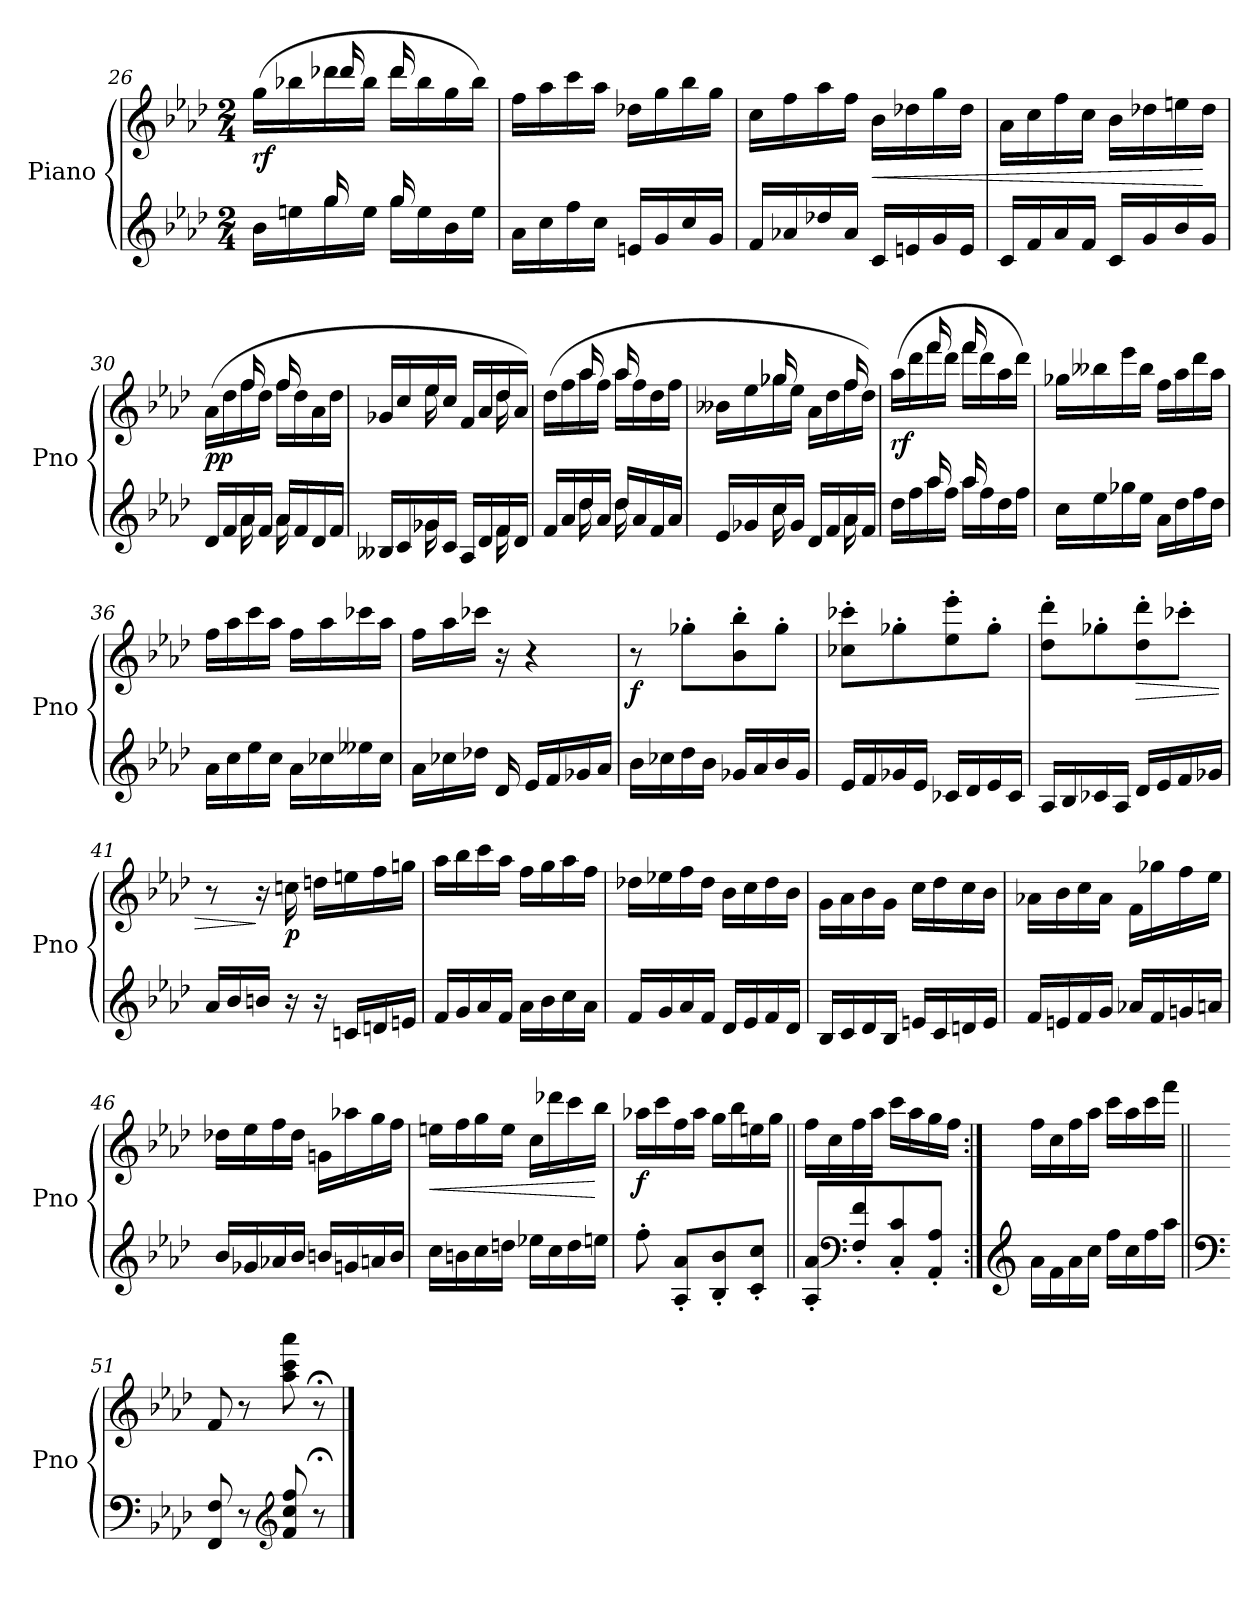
**kern	**kern	**dynam
*part1	*part1	*part1
*staff2	*staff1	*staff1/2
*I"Piano	*	*
*I'Pno	*	*
*clefG2	*clefG2	*
*k[b-e-a-d-]	*k[b-e-a-d-]	*
*M2/4	*M2/4	*
=26	=26	=26
*^	*^	*
!	!	!	!	!LO:DY:b
16b-\LL	8ryy	(>16gg\LL	8ryy	rf
16een\	.	16bb-X\	.	.
16gg\	16gg/	16ddd-X\	16ddd-/	.
16ee\JJ	16ryy	16bb-\JJ	16ryy	.
16gg\LL	16gg/	16ddd-\LL	16ddd-/	.
16ee\	8.ryy	16bb-\	8.ryy	.
16b-\	.	16gg\	.	.
16ee\JJ	.	16bb-\JJ)	.	.
*v	*v	*	*	*
*	*v	*v	*
=27	=27	=27
!	!	!LO:DY:b
16a-\LL	16ff\LL	other-dynamics
16cc\	16aa-\	.
16ff\	16ccc\	.
16cc\JJ	16aa-\JJ	.
16en/LL	16dd-X\LL	.
16g/	16gg\	.
16cc/	16bb-\	.
16g/JJ	16gg\JJ	.
=28	=28	=28
16f/LL	16cc\LL	.
16a-X/	16ff\	.
16dd-X/	16aa-\	.
16a-/JJ	16ff\JJ	.
!	!	!LO:HP:b
16c/LL	16b-\LL	<
16en/	16dd-X\	.
16g/	16gg\	.
16e/JJ	16dd-\JJ	.
!!LO:LB:g=z
=29	=29	=29
16c/LL	16a-\LL	.
16f/	16cc\	.
16a-/	16ff\	.
16f/JJ	16cc\JJ	.
16c/LL	16b-\LL	.
16g/	16dd-X\	.
16b-/	16een\	.
16g/JJ	16dd-\JJ	[
=30	=30	=30
*^	*^	*
!	!	!	!	!LO:DY:b
16d-/LL	8ryy	(>16a-\LL	8ryy	pp
16f/	.	16dd-\	.	.
16a-/	16a-\	16ff\	16ff/	.
16f/JJ	16ryy	16dd-\JJ	16ryy	.
16a-/LL	16a-\	16ff\LL	16ff/	.
16f/	8.ryy	16dd-\	8.ryy	.
16d-/	.	16a-\	.	.
16f/JJ	.	16dd-\JJ	.	.
=31	=31	=31	=31	=31
16B--X/LL	8ryy	16g-X/LL	8ryy	.
16c/	.	16cc/	.	.
16g-X/	16g-\	16ee-/	16ee-\	.
16c/JJ	8.ryy	16cc/JJ	8.ryy	.
16A-/LL	.	16f/LL	.	.
16d-/	.	16a-/	.	.
16f/	16f\	16dd-/	16dd-\	.
16d-/JJ	16ryy	16a-/JJ)	16ryy	.
=32	=32	=32	=32	=32
16f/LL	8ryy	(>16dd-\LL	8ryy	.
16a-/	.	16ff\	.	.
16dd-/	16dd-\	16aa-\	16aa-/	.
16a-/JJ	16ryy	16ff\JJ	16ryy	.
16dd-/LL	16dd-\	16aa-\LL	16aa-/	.
16a-/	8.ryy	16ff\	8.ryy	.
16f/	.	16dd-\	.	.
16a-/JJ	.	16ff\JJ	.	.
=33	=33	=33	=33	=33
16e-/LL	8ryy	16b--X\LL	8ryy	.
16g-X/	.	16ee-\	.	.
16cc/	16cc\	16gg-X\	16gg-/	.
16g-/JJ	8.ryy	16ee-\JJ	8.ryy	.
16d-/LL	.	16a-\LL	.	.
16f/	.	16dd-\	.	.
16a-/	16a-\	16ff\	16ff/	.
16f/JJ	16ryy	16dd-\JJ)	16ryy	.
!!LO:LB:g=z	!!
=34	=34	=34	=34	=34
!	!	!	!	!LO:DY:b
16dd-\LL	8ryy	(>16aa-\LL	8ryy	rf
16ff\	.	16ddd-\	.	.
16aa-\	16aa-/	16fff\	16fff/	.
16ff\JJ	16ryy	16ddd-\JJ	16ryy	.
16aa-\LL	16aa-/	16fff\LL	16fff/	.
16ff\	8.ryy	16ddd-\	8.ryy	.
16dd-\	.	16aa-\	.	.
16ff\JJ	.	16ddd-\JJ)	.	.
*v	*v	*	*	*
*	*v	*v	*
=35	=35	=35
!	!	!LO:DY:b
16cc\LL	16gg-X\LL	other-dynamics
16ee-\	16bb--X\	.
16gg-X\	16eee-\	.
16ee-\JJ	16bb--\JJ	.
16a-\LL	16ff\LL	.
16dd-\	16aa-\	.
16ff\	16ddd-\	.
16dd-\JJ	16aa-\JJ	.
=36	=36	=36
16a-\LL	16ff\LL	.
16cc\	16aa-\	.
16ee-\	16ccc\	.
16cc\JJ	16aa-\JJ	.
16a-\LL	16ff\LL	.
16cc-X\	16aa-\	.
16ee--X\	16ccc-X\	.
16cc-\JJ	16aa-\JJ	.
=37	=37	=37
16a-\LL	16ff\LL	.
16cc-X\	16aa-\	.
16dd-X\JJ	16ccc-X\JJ	.
16d-/	16r	.
16e-/LL	4r	.
16f/	.	.
16g-X/	.	.
16a-/JJ	.	.
=38	=38	=38
!	!	!LO:DY:b
16b-\LL	8r	f
16cc-X\	.	.
16dd-\	8gg-X'\L	.
16b-\JJ	.	.
16g-X/LL	8b-\' 8bb-\'	.
16a-/	.	.
16b-/	8gg-'\J	.
16g-/JJ	.	.
!!LO:LB:g=z
=39	=39	=39
16e-/LL	8cc-X\' 8ccc-X\'L	.
16f/	.	.
16g-X/	8gg-X'\	.
16e-/JJ	.	.
16c-X/LL	8ee-\' 8eee-\'	.
16d-/	.	.
16e-/	8gg-'\J	.
16c-/JJ	.	.
=40	=40	=40
16A-/LL	8dd-\' 8ddd-\'L	.
16B-/	.	.
16c-X/	8gg-X'\	.
16A-/JJ	.	.
!	!	!LO:HP:b
(16d-/LL	8dd-\' 8ddd-\'	>
16e-/	.	.
16f/	8ccc-X'\J	.
16g-X/JJ	.	.
=41	=41	=41
16a-/LL	8r	.
16b-/	.	.
16bn/JJ	16r	]
!	!	!LO:DY:b
16r	16ccn\	p
16r	16ddn\LL	.
16cn/LL	16een\	.
16dn/	16ff\	.
16en/JJ	16ggn\JJ)	.
=42	=42	=42
16f/LL	16aa-\LL	.
16g/	16bb-\	.
16a-/	16ccc\	.
16f/JJ	16aa-\JJ	.
16a-\LL	16ff\LL	.
16b-\	16gg\	.
16cc\	16aa-\	.
16a-\JJ	16ff\JJ	.
!!LO:LB:g=z
=43	=43	=43
16f/LL	16dd-X\LL	.
16g/	16ee-X\	.
16a-/	16ff\	.
16f/JJ	16dd-\JJ	.
16d-/LL	16b-\LL	.
16e-/	16cc\	.
16f/	16dd-\	.
16d-/JJ	16b-\JJ	.
=44	=44	=44
16B-/LL	16g\LL	.
16c/	16a-\	.
16d-/	16b-\	.
16B-/JJ	16g\JJ	.
!	!	!LO:DY:b
16en/LL	16cc\LL	other-dynamics
16c/	16dd-\	.
16dn/	16cc\	.
16e/JJ	16b-\JJ	.
=45	=45	=45
16f/LL	16a-X\LL	.
16en/	16b-\	.
16f/	16cc\	.
16g/JJ	16a-\JJ	.
16a-X/LL	16f\LL	.
16f/	16gg-X\	.
16gn/	16ff\	.
16an/JJ	16ee-\JJ	.
=46	=46	=46
16b-/LL	16dd-X\LL	.
16g-X/	16ee-\	.
16a-X/	16ff\	.
16b-/JJ	16dd-\JJ	.
16bn/LL	16gn\LL	.
16gn/	16aa-X\	.
16an/	16gg\	.
16b/JJ	16ff\JJ	.
!!LO:PB:g=z
=47	=47	=47
!	!	!LO:HP:b
16cc\LL	16een\LL	<
16bn\	16ff\	.
16cc\	16gg\	.
16ddn\JJ	16ee\JJ	.
16ee-X\LL	16cc\LL	.
16cc\	16ddd-X\	.
16dd\	16ccc\	.
16een\JJ	16bb-\JJ	[
=48	=48	=48
!	!	!LO:DY:b
8ff'\	16aa-X\LL	f
.	16ccc\	.
8A-/' 8a-/'L	16ff\	.
.	16aa-\JJ	.
8B-/' 8b-/'	16gg\LL	.
.	16bb-\	.
8c/' 8cc/'J	16een\	.
.	16gg\JJ	.
=49||	=49||	=49||
8A-/' 8a-/'L	16ff\LL	.
.	16cc\	.
*clefF4	*	*
8F/' 8f/'	16ff\	.
.	16aa-\JJ	.
8C/' 8c/'	16ccc\LL	.
.	16aa-\	.
8AA-/' 8A-/'J	16gg\	.
.	16ff\JJ	.
=50:|!	=50:|!	=50:|!
*clefG2	*	*
16a-\LL	16ff\LL	.
16f\	16cc\	.
16a-\	16ff\	.
16cc\JJ	16aa-\JJ	.
16ff\LL	16ccc\LL	.
16cc\	16aa-\	.
16ff\	16ccc\	.
16aa-\JJ	16fff\JJ	.
=51||	=51||	=51||
*clefF4	*	*
8FF/ 8F/	8f/	.
8r	8r	.
*clefG2	*	*
8f/ 8cc/ 8ff/	8aa-\ 8ccc\ 8aaa-\	.
8r;<	8r;<	.
==	==	==
*-	*-	*-
